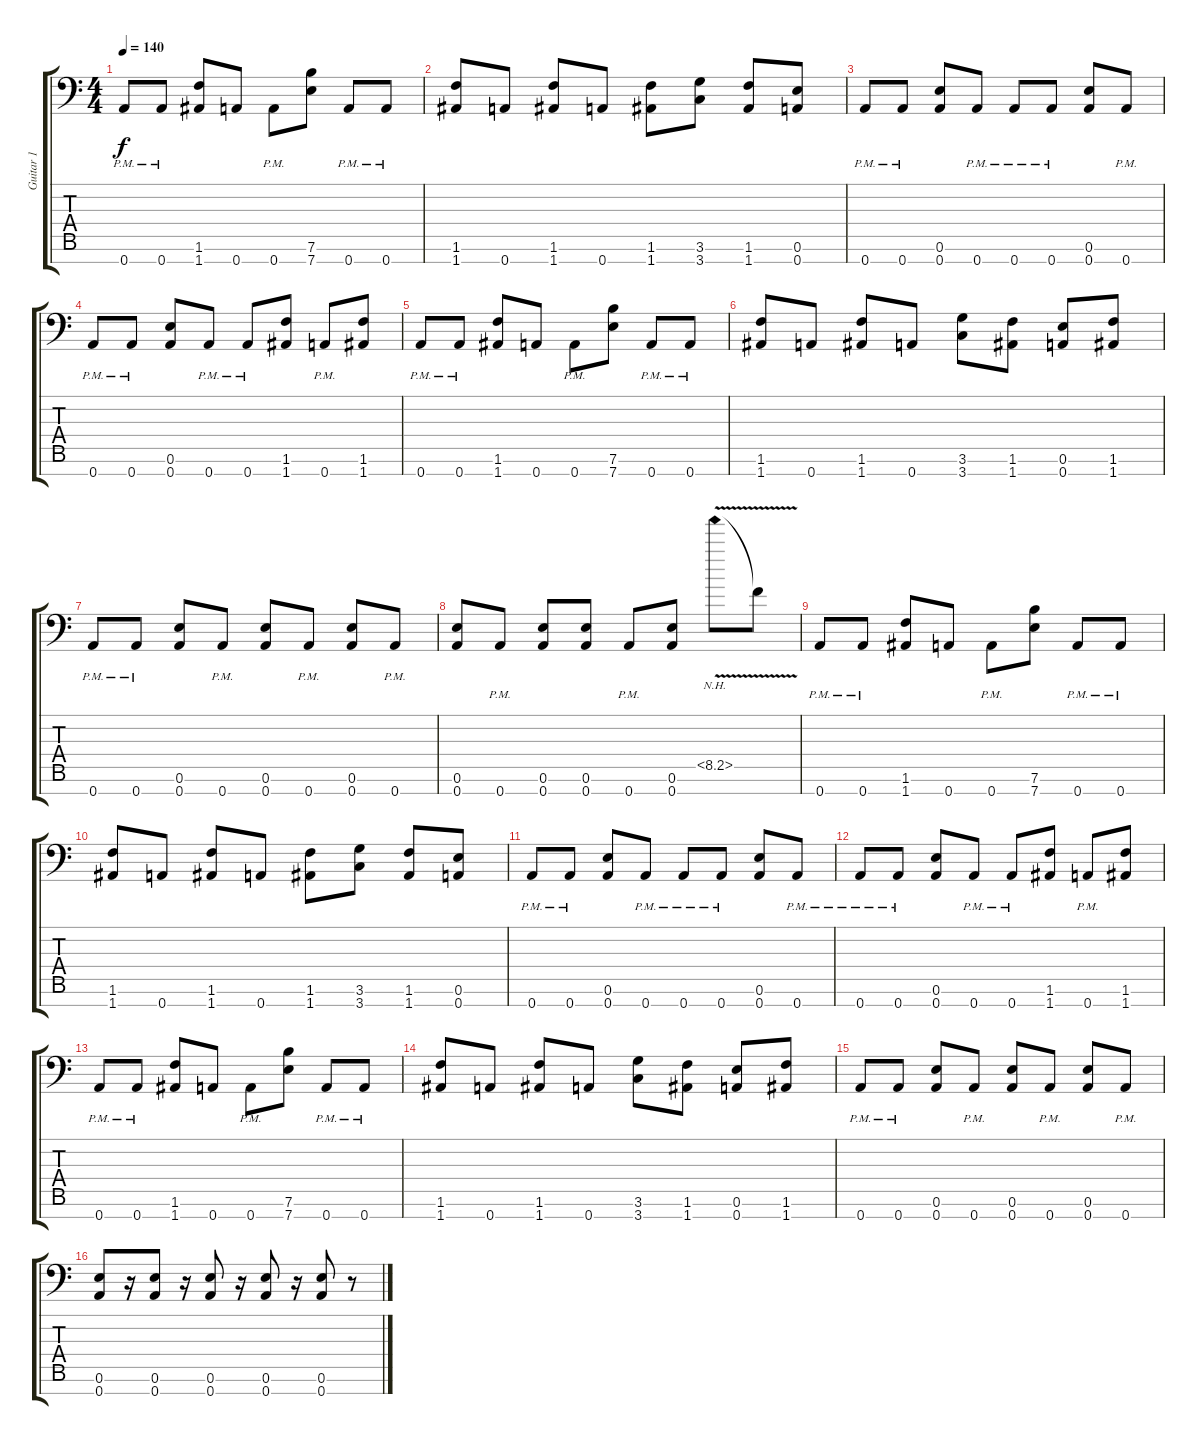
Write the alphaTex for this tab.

\track ("Guitar 1" "Guitar 1") {instrument distortionguitar}
\staff {score tabs}
\tuning (E4 B3 G3 D3 A2 E2 A1) {hide}
\ts (4 4)
\tempo 140
\clef f4
\ks c
0.7{pm}.8{dy f} 0.7{pm}.8 (1.6 1.7).8 0.7.8 0.7{pm}.8 (7.6 7.7).8 0.7{pm}.8 0.7{pm}.8 |
(1.6 1.7).8 0.7.8 (1.6 1.7).8 0.7.8 (1.6 1.7).8 (3.6 3.7).8 (1.6 1.7).8 (0.6 0.7).8 |
0.7{pm}.8 0.7{pm}.8 (0.6 0.7).8 0.7{pm}.8 0.7{pm}.8 0.7{pm}.8 (0.6 0.7).8 0.7{pm}.8 |
0.7{pm}.8 0.7{pm}.8 (0.6 0.7).8 0.7{pm}.8 0.7{pm}.8 (1.6 1.7).8 0.7{pm}.8 (1.6 1.7).8 |
0.7{pm}.8 0.7{pm}.8 (1.6 1.7).8 0.7.8 0.7{pm}.8 (7.6 7.7).8 0.7{pm}.8 0.7{pm}.8 |
(1.6 1.7).8 0.7.8 (1.6 1.7).8 0.7.8 (3.6 3.7).8 (1.6 1.7).8 (0.6 0.7).8 (1.6 1.7).8 |
0.7{pm}.8 0.7{pm}.8 (0.6 0.7).8 0.7{pm}.8 (0.6 0.7).8 0.7{pm}.8 (0.6 0.7).8 0.7{pm}.8 |
(0.6 0.7).8 0.7{pm}.8 (0.6 0.7).8 (0.6 0.7).8 0.7{pm}.8 (0.6 0.7).8 8.5{nh v}.8 8.5{t}.8 |
0.7{pm}.8 0.7{pm}.8 (1.6 1.7).8 0.7.8 0.7{pm}.8 (7.6 7.7).8 0.7{pm}.8 0.7{pm}.8 |
(1.6 1.7).8 0.7.8 (1.6 1.7).8 0.7.8 (1.6 1.7).8 (3.6 3.7).8 (1.6 1.7).8 (0.6 0.7).8 |
0.7{pm}.8 0.7{pm}.8 (0.6 0.7).8 0.7{pm}.8 0.7{pm}.8 0.7{pm}.8 (0.6 0.7).8 0.7{pm}.8 |
0.7{pm}.8 0.7{pm}.8 (0.6 0.7).8 0.7{pm}.8 0.7{pm}.8 (1.6 1.7).8 0.7{pm}.8 (1.6 1.7).8 |
0.7{pm}.8 0.7{pm}.8 (1.6 1.7).8 0.7.8 0.7{pm}.8 (7.6 7.7).8 0.7{pm}.8 0.7{pm}.8 |
(1.6 1.7).8 0.7.8 (1.6 1.7).8 0.7.8 (3.6 3.7).8 (1.6 1.7).8 (0.6 0.7).8 (1.6 1.7).8 |
0.7{pm}.8 0.7{pm}.8 (0.6 0.7).8 0.7{pm}.8 (0.6 0.7).8 0.7{pm}.8 (0.6 0.7).8 0.7{pm}.8 |
(0.6 0.7).8 r.16 (0.6 0.7).8 r.16 (0.6 0.7).8 r.16 (0.6 0.7).8 r.16 (0.6 0.7).8 r.8
